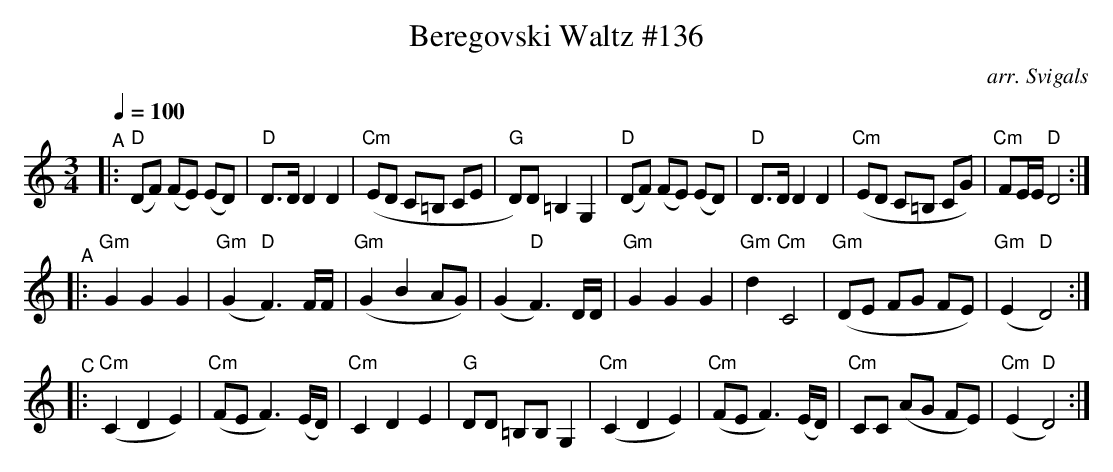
X:1
T: Beregovski Waltz #136
O: arr. Svigals
M: 3/4
L: 1/8
Q: 1/4=100
K: ^f_B_e	% D freygish
"^A"|:\
"D"(DF) (FE) (ED) | "D"D>D D2 D2 | "Cm"(ED C=B, CE  | "G"D)D =B,2 G,2 |\
"D"(DF) (FE) (ED) | "D"D>D D2 D2 | "Cm"(ED C=B, CG) | "Cm"FE/E/ "D"D4 :|
"^A"|:\
"Gm"G2 G2 G2 | "Gm"(G2 "D"F3) F/F/ | "Gm"(G2 B2 AG) | (G2 "D"F3) D/D/ |\
"Gm"G2 G2 G2 | "Gm"d2  "Cm"C4      | "Gm"(DE FG FE) | "Gm"(E2 "D"D4 ) :|
"^C"|:\
"Cm"(C2 D2 E2) | "Cm"(FE F3) (E/D/) | "Cm"C2  D2 E2  | "G"DD =B,B, G,2 |\
"Cm"(C2 D2 E2) | "Cm"(FE F3) (E/D/) | "Cm"CC (AG FE) | "Cm"(E2  "D"D4) :|
